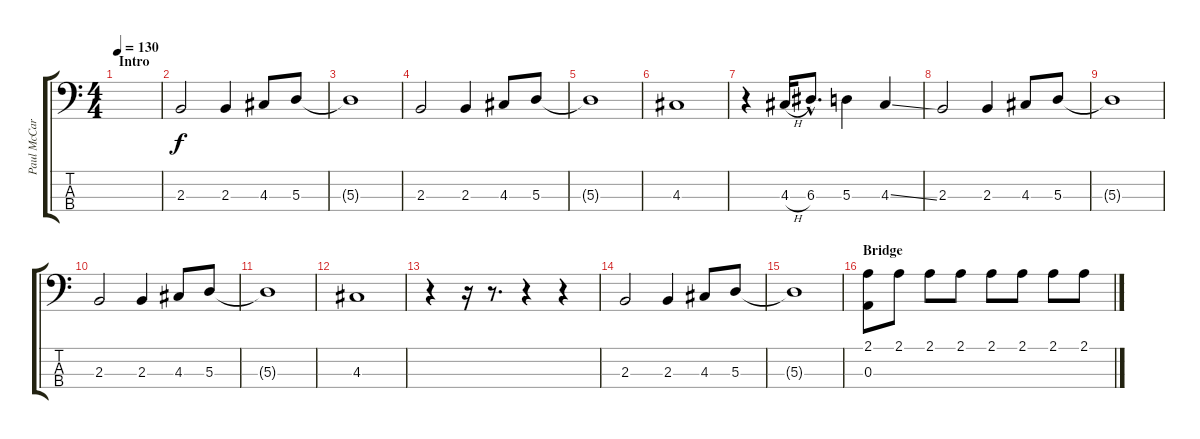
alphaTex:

\track ("Paul McCartney" "Paul McCar") {instrument electricbasspick}
\staff {score tabs}
\tuning (G2 D2 A1 E1) {hide}
\ts (4 4)
\section ("" "Intro")
\tempo 130
\clef f4
\ks c
|
2.3.2 2.3.4 4.3.8 5.3.8 |
5.3{t}.1 |
2.3.2 2.3.4 4.3.8 5.3.8 |
5.3{t}.1 |
4.3.1 |
r.4 4.3{h}.16{volume 16} 6.3{hac}.8{d} 5.3.4 4.3{ss}.4 |
2.3.2{volume 12} 2.3.4 4.3.8 5.3.8 |
5.3{t}.1 |
2.3.2 2.3.4 4.3.8 5.3.8 |
5.3{t}.1 |
4.3.1 |
r.4 r.16 r.8{d} r.4 r.4 |
2.3.2 2.3.4 4.3.8 5.3.8 |
5.3{t}.1 |
\section ("" "Bridge")
(2.1 0.3).8 2.1.8 2.1.8 2.1.8 2.1.8 2.1.8 2.1.8 2.1.8
